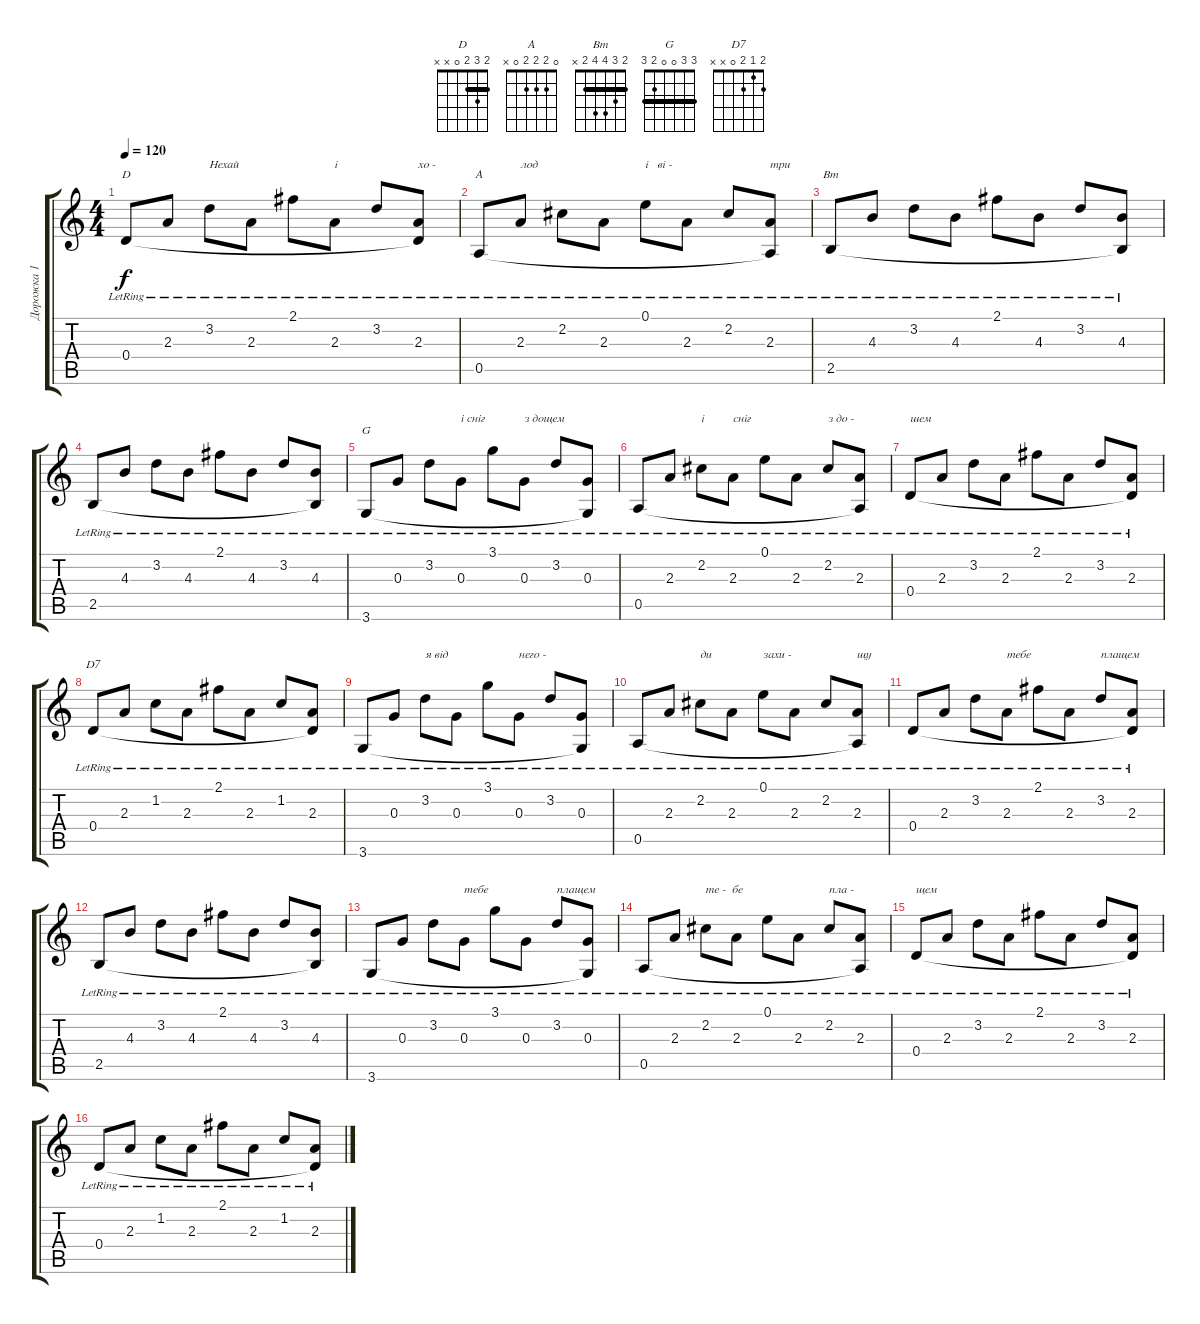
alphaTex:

\track ("Дорожка 1" "Дорожка 1") {instrument acousticguitarsteel}
\staff {score tabs}
\tuning (E4 B3 G3 D3 A2 E2) {hide}
\chord ("D" 2 3 2 0 x x) {barre 2}
\chord ("A" 0 2 2 2 0 x)
\chord ("Bm" 2 3 4 4 2 x) {barre 2}
\chord ("G" 3 3 0 0 2 3) {barre 3}
\chord ("D7" 2 1 2 0 x x)
\ts (4 4)
\tempo 120
\clef g2
\ks c
0.4{lr}.8{ch "D" dy f} 2.3{lr}.8 3.2{lr}.8{txt "Нехай"} 2.3{lr}.8 2.1{lr}.8 2.3{lr}.8{txt "і  "} 3.2{lr}.8 (2.3{lr} 0.4{t}).8{txt "хо -"} |
0.5{lr}.8{ch "A"} 2.3{lr}.8{txt "лод"} 2.2{lr}.8 2.3{lr}.8 0.1{lr}.8{txt "і   ві -"} 2.3{lr}.8 2.2{lr}.8 (2.3{lr} 0.5{t}).8{txt "три"} |
2.5{lr}.8{ch "Bm"} 4.3{lr}.8 3.2{lr}.8 4.3{lr}.8 2.1{lr}.8 4.3{lr}.8 3.2{lr}.8 (4.3{lr} 2.5{t}).8 |
2.5{lr}.8 4.3{lr}.8 3.2{lr}.8 4.3{lr}.8 2.1{lr}.8 4.3{lr}.8 3.2{lr}.8 (4.3{lr} 2.5{t}).8 |
3.6{lr}.8{ch "G"} 0.3{lr}.8 3.2{lr}.8 0.3{lr}.8{txt "і сніг"} 3.1{lr}.8 0.3{lr}.8{txt "з дощем"} 3.2{lr}.8 (0.3{lr} 3.6{t}).8 |
0.5{lr}.8 2.3{lr}.8 2.2{lr}.8{txt "і"} 2.3{lr}.8{txt "сніг"} 0.1{lr}.8 2.3{lr}.8 2.2{lr}.8{txt "з до -"} (2.3{lr} 0.5{t}).8 |
0.4{lr}.8{txt "шем"} 2.3{lr}.8 3.2{lr}.8 2.3{lr}.8 2.1{lr}.8 2.3{lr}.8 3.2{lr}.8 (2.3{lr} 0.4{t}).8 |
0.4{lr}.8{ch "D7"} 2.3{lr}.8 1.2{lr}.8 2.3{lr}.8 2.1{lr}.8 2.3{lr}.8 1.2{lr}.8 (2.3{lr} 0.4{t}).8 |
3.6{lr}.8 0.3{lr}.8 3.2{lr}.8{txt "я від"} 0.3{lr}.8 3.1{lr}.8 0.3{lr}.8{txt "него -"} 3.2{lr}.8 (0.3{lr} 3.6{t}).8 |
0.5{lr}.8 2.3{lr}.8 2.2{lr}.8{txt "ди"} 2.3{lr}.8 0.1{lr}.8{txt "захи -"} 2.3{lr}.8 2.2{lr}.8 (2.3{lr} 0.5{t}).8{txt "щу"} |
0.4{lr}.8 2.3{lr}.8 3.2{lr}.8 2.3{lr}.8{txt "тебе"} 2.1{lr}.8 2.3{lr}.8 3.2{lr}.8{txt "плащем"} (2.3{lr} 0.4{t}).8 |
2.5{lr}.8 4.3{lr}.8 3.2{lr}.8 4.3{lr}.8 2.1{lr}.8 4.3{lr}.8 3.2{lr}.8 (4.3{lr} 2.5{t}).8 |
3.6{lr}.8 0.3{lr}.8 3.2{lr}.8 0.3{lr}.8{txt "тебе"} 3.1{lr}.8 0.3{lr}.8 3.2{lr}.8{txt "плащем"} (0.3{lr} 3.6{t}).8 |
0.5{lr}.8 2.3{lr}.8 2.2{lr}.8{txt "те -  бе    "} 2.3{lr}.8 0.1{lr}.8 2.3{lr}.8 2.2{lr}.8{txt "пла - "} (2.3{lr} 0.5{t}).8 |
0.4{lr}.8{txt "щем"} 2.3{lr}.8 3.2{lr}.8 2.3{lr}.8 2.1{lr}.8 2.3{lr}.8 3.2{lr}.8 (2.3{lr} 0.4{t}).8 |
0.4{lr}.8 2.3{lr}.8 1.2{lr}.8 2.3{lr}.8 2.1{lr}.8 2.3{lr}.8 1.2{lr}.8 (2.3{lr} 0.4{t}).8
